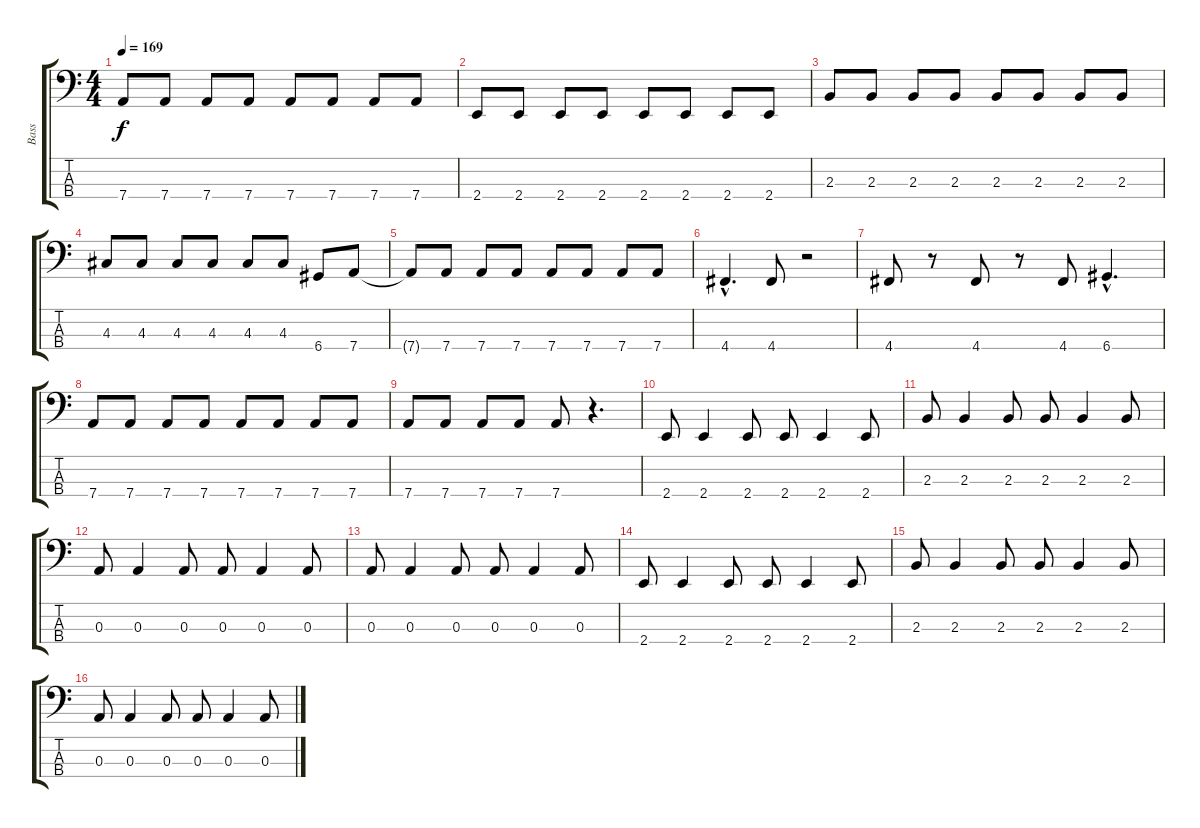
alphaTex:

\track ("Bass" "Bass") {instrument electricbassfinger}
\staff {score tabs}
\tuning (G2 D2 A1 D1) {hide}
\ts (4 4)
\tempo 169
\clef f4
\ks c
7.4{t}.8{dy f} 7.4.8 7.4.8 7.4.8 7.4.8 7.4.8 7.4.8 7.4.8 |
2.4.8 2.4.8 2.4.8 2.4.8 2.4.8 2.4.8 2.4.8 2.4.8 |
2.3.8 2.3.8 2.3.8 2.3.8 2.3.8 2.3.8 2.3.8 2.3.8 |
4.3.8 4.3.8 4.3.8 4.3.8 4.3.8 4.3.8 6.4.8 7.4.8 |
7.4{t}.8 7.4.8 7.4.8 7.4.8 7.4.8 7.4.8 7.4.8 7.4.8 |
4.4{hac}.4{d} 4.4.8 r.2 |
4.4.8 r.8 4.4.8 r.8 4.4.8 6.4{hac}.4{d} |
7.4.8 7.4.8 7.4.8 7.4.8 7.4.8 7.4.8 7.4.8 7.4.8 |
7.4.8 7.4.8 7.4.8 7.4.8 7.4.8 r.4{d} |
2.4.8 2.4.4 2.4.8 2.4.8 2.4.4 2.4.8 |
2.3.8 2.3.4 2.3.8 2.3.8 2.3.4 2.3.8 |
0.3.8 0.3.4 0.3.8 0.3.8 0.3.4 0.3.8 |
0.3.8 0.3.4 0.3.8 0.3.8 0.3.4 0.3.8 |
2.4.8 2.4.4 2.4.8 2.4.8 2.4.4 2.4.8 |
2.3.8 2.3.4 2.3.8 2.3.8 2.3.4 2.3.8 |
0.3.8 0.3.4 0.3.8 0.3.8 0.3.4 0.3.8
